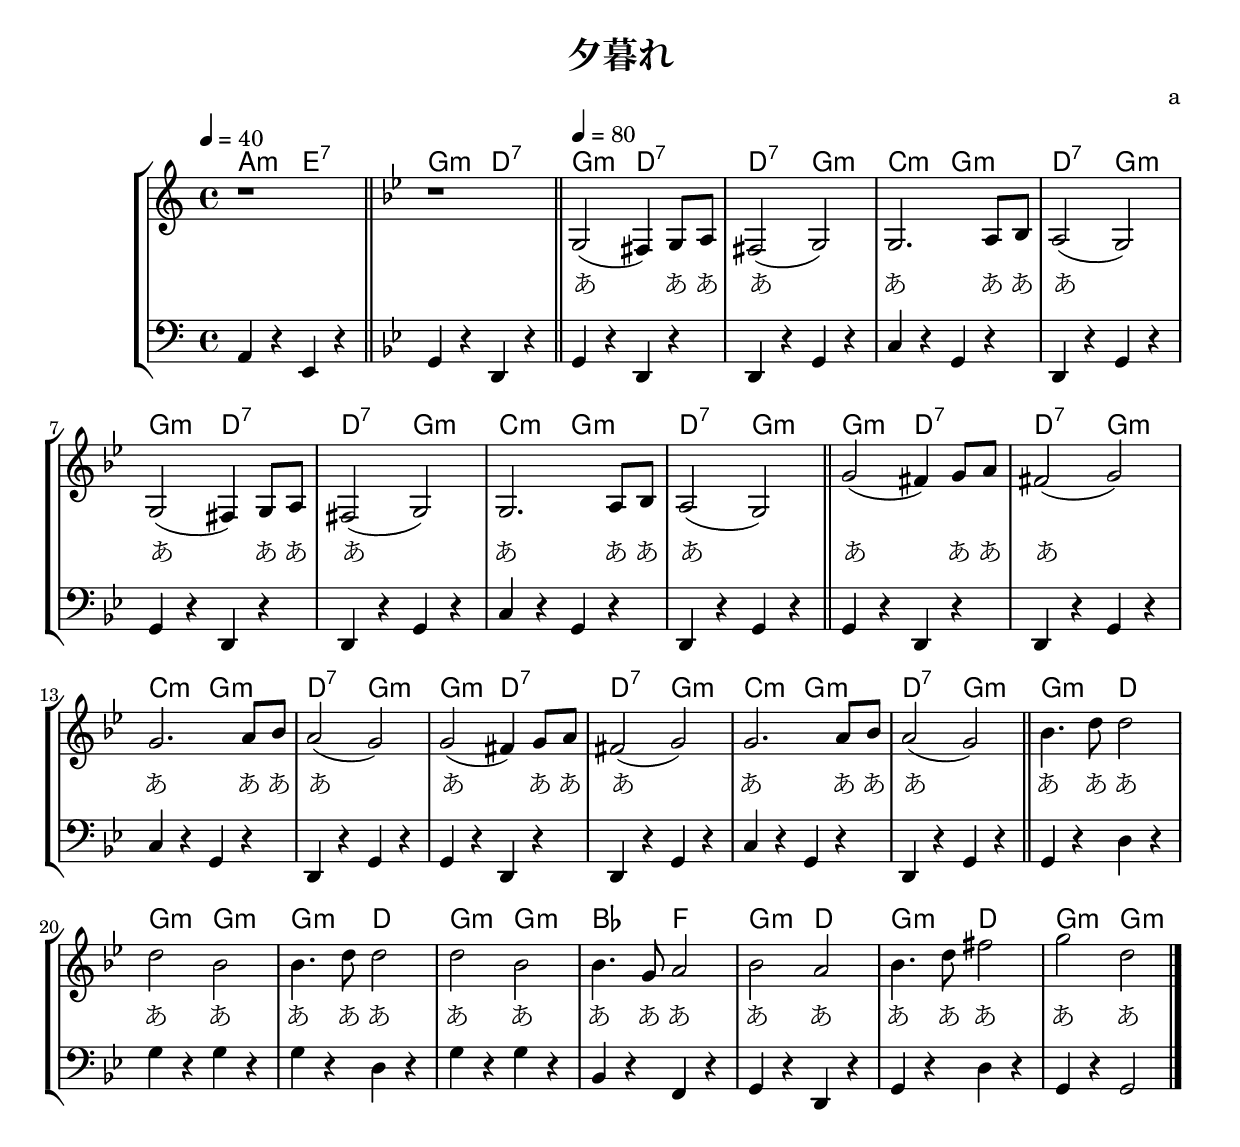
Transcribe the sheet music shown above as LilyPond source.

\version "2.12.1"

\header {
	title = \markup {夕暮れ}
	composer = \markup \center-column {a}
}

harmony = \chordmode {
	a2:m e:7 

	g:m d:7 

	g:m d:7 d:7 g:m c:m g:m d:7 g:m g:m d:7 d:7 g:m c:m g:m d:7 g:m 

	g:m d:7 d:7 g:m c:m g:m d:7 g:m g:m d:7 d:7 g:m c:m g:m d:7 g:m 

	g:m d g:m g:m g:m d g:m g:m bes f g:m d g:m d g:m g:m 
}

melody = {
	\key c \major
	\tempo 4 = 40
	r1   
	\key bes \major
	r1   
	\set Staff.midiInstrument = #"Acoustic Guitar (nylon)"
		\tempo 4 = 80
 g2  (fis4)  g8  a8 
	fis2  (g2) 
	g2.  a8  bes8 
	a2  (g2) 
	g2  (fis4)  g8  a8 
	fis2  (g2) 
	g2.  a8  bes8 
	a2  (g2)
	\set Staff.midiInstrument = #"Acoustic Guitar (nylon)"
	 g'2  (fis'4)  g'8  a'8 
	fis'2  (g'2) 
	g'2.  a'8  bes'8 
	a'2  (g'2) 
	g'2  (fis'4)  g'8  a'8 
	fis'2  (g'2) 
	g'2.  a'8  bes'8 
	a'2  (g'2)
	\set Staff.midiInstrument = #"Acoustic Guitar (nylon)"
	 bes'4.  d''8  d''2 
	d''2  bes'2 
	bes'4.  d''8  d''2 
	d''2  bes'2 
	bes'4.  g'8  a'2 
	bes'2  a'2 
	bes'4.  d''8  fis''2 
	g''2  d''2
	\bar "|."
}

words = \lyricmode {
	
	
	あ  あ  あ  あ  あ  あ  あ  あ  あ  あ  あ  あ  あ  あ  あ  あ  
	あ  あ  あ  あ  あ  あ  あ  あ  あ  あ  あ  あ  あ  あ  あ  あ  
	あ  あ  あ  あ  あ  あ  あ  あ  あ  あ  あ  あ  あ  あ  あ  あ  あ  あ  あ  あ  
}

tempochange = {
	\tempo 4 = 40
	r1 \bar "||"
	\tempo 4 = 40
	r1 \bar "||"
	\tempo 4 = 80
	r1 | r1 | r1 | r1 | r1 | r1 | r1 | r1 \bar "||"
	\tempo 4 = 80
	r1 | r1 | r1 | r1 | r1 | r1 | r1 | r1 \bar "||"
	\tempo 4 = 80
	r1 | r1 | r1 | r1 | r1 | r1 | r1 | r1 \bar "|."
}

mainacc = {
	\clef bass
	\set Staff.midiInstrument = #"Acoustic Bass"
	\key c \major
	\tempo 4 = 40
	a,4 r4
	e,4 r4
	\bar "||"

	\set Staff.midiInstrument = #"Acoustic Bass"
	\key bes \major
	g,4 r4
	d,4 r4
	\bar "||"

	\set Staff.midiInstrument = #"Acoustic Bass"
	\tempo 4 = 80
	g,4 r4
	d,4 r4
	d,4 r4
	g,4 r4
	c4 r4
	g,4 r4
	d,4 r4
	g,4 r4
	g,4 r4
	d,4 r4
	d,4 r4
	g,4 r4
	c4 r4
	g,4 r4
	d,4 r4
	g,4 r4
	\bar "||"

	\set Staff.midiInstrument = #"Acoustic Bass"
	g,4 r4
	d,4 r4
	d,4 r4
	g,4 r4
	c4 r4
	g,4 r4
	d,4 r4
	g,4 r4
	g,4 r4
	d,4 r4
	d,4 r4
	g,4 r4
	c4 r4
	g,4 r4
	d,4 r4
	g,4 r4
	\bar "||"

	\set Staff.midiInstrument = #"Acoustic Bass"
	g,4 r4
	d4 r4
	g4 r4
	g4 r4
	g4 r4
	d4 r4
	g4 r4
	g4 r4
	bes,4 r4
	f,4 r4
	g,4 r4
	d,4 r4
	g,4 r4
	d4 r4
	g,4 r4
	g,2
	\bar "|."
}

subacc = {
	\clef bass
	\set Staff.midiInstrument = #"Acoustic Guitar (nylon)"
	\key c \major
	\tempo 4 = 40
	a,8 c <e a> c
	e,8 d <gis b> d
	\bar "||"

	\set Staff.midiInstrument = #"Acoustic Guitar (nylon)"
	\key bes \major
	g,8 bes, <d g> bes,
	d,8 c <fis a> c
	\bar "||"

	\set Staff.midiInstrument = #"Acoustic grand"
	\tempo 4 = 80
	r2
	r2
	r2
	r2
	r2
	r2
	r2
	r2
	r2
	r2
	r2
	r2
	r2
	r2
	r2
	r2
	\bar "||"

	\set Staff.midiInstrument = #"Acoustic grand"
	r2
	r2
	r2
	r2
	r2
	r2
	r2
	r2
	r2
	r2
	r2
	r2
	r2
	r2
	r2
	r2
	\bar "||"

	\set Staff.midiInstrument = #"Acoustic grand"
	r2
	r2
	r2
	r2
	r2
	r2
	r2
	r2
	r2
	r2
	r2
	r2
	r2
	r2
	r2
	r2
	\bar "|."
}

percA = {
	\drummode {
	r2 r8 hho4 hho8  \bar "||"
	r2 r8 hho4 hho8  \bar "||"
	r1  |r1  |r1  |r1  |r1  |r1  |r1  |r2 r8 hho4 hho8  \bar "||"
	r1  |r1  |r1  |r1  |r1  |r1  |r1  |r2 r8 hho4 hho8  \bar "||"
	r1  |r1  |r1  |r1  |r1  |r1  |r1  |r2 r8 hho4 hho8  \bar "|."
	}
}

percB = {
	\drummode {
	hhp4 hhp4 hhp4 hhp4  \bar "||"
	hhp4 hhp4 hhp4 hhp4  \bar "||"
	r4. hhp2 hhp8  |r4. hhp2 hhp8  |r4. hhp2 hhp8  |r4. hhp2 hhp8  |r4. hhp2 hhp8  |r4. hhp2 hhp8  |r4. hhp2 hhp8  |hhp4 hhp4 hhp4 hhp4  \bar "||"
	r4. hhp2 hhp8  |r4. hhp2 hhp8  |r4. hhp2 hhp8  |r4. hhp2 hhp8  |r4. hhp2 hhp8  |r4. hhp2 hhp8  |r4. hhp2 hhp8  |hhp4 hhp4 hhp4 hhp4  \bar "||"
	r4. hhp2 hhp8  |r4. hhp2 hhp8  |r4. hhp2 hhp8  |r4. hhp2 hhp8  |r4. hhp2 hhp8  |r4. hhp2 hhp8  |r4. hhp2 hhp8  |hhp4 hhp4 hhp4 hhp4  \bar "|."
	}
}

percC = {
	\drummode {
	r4. hh2 r8  \bar "||"
	r4. hh2 r8  \bar "||"
	hh4 hh4 hh4 hh4  |hh4 hh4 hh4 hh4  |hh4 hh4 hh4 hh4  |hh4 hh4 hh4 hh4  |hh4 hh4 hh4 hh4  |hh4 hh4 hh4 hh4  |hh4 hh4 hh4 hh4  |r4. hh2 r8  \bar "||"
	hh4 hh4 hh4 hh4  |hh4 hh4 hh4 hh4  |hh4 hh4 hh4 hh4  |hh4 hh4 hh4 hh4  |hh4 hh4 hh4 hh4  |hh4 hh4 hh4 hh4  |hh4 hh4 hh4 hh4  |r4. hh2 r8  \bar "||"
	hh4 hh4 hh4 hh4  |hh4 hh4 hh4 hh4  |hh4 hh4 hh4 hh4  |hh4 hh4 hh4 hh4  |hh4 hh4 hh4 hh4  |hh4 hh4 hh4 hh4  |hh4 hh4 hh4 hh4  |r4. hh2 r8  \bar "|."
	}
}

percD = {
	\drummode {
	bd8. bd4. r16 bd4 bd8  \bar "||"
	bd8. bd4. r16 bd4 bd8  \bar "||"
	bd2. r8 bd8  |bd8. bd8. bd2 bd8  |bd2. r8 bd8  |bd8. bd8. bd2 bd8  |bd2. r8 bd8  |bd8. bd8. bd2 bd8  |bd2. r8 bd8  |bd8. bd4. r16 bd4 bd8  \bar "||"
	bd2. r8 bd8  |bd8. bd8. bd2 bd8  |bd2. r8 bd8  |bd8. bd8. bd2 bd8  |bd2. r8 bd8  |bd8. bd8. bd2 bd8  |bd2. r8 bd8  |bd8. bd4. r16 bd4 bd8  \bar "||"
	bd2. r8 bd8  |bd8. bd8. bd2 bd8  |bd2. r8 bd8  |bd8. bd8. bd2 bd8  |bd2. r8 bd8  |bd8. bd8. bd2 bd8  |bd2. r8 bd8  |bd8. bd4. r16 bd4 bd8  \bar "|."
	}
}

\score {
	<<
		\new StaffGroup <<
			\new ChordNames {\harmony}
			\new Voice = "melody" {\melody}
			\new Lyrics \lyricsto "melody" \words
			\new Staff = "mainacc" {\mainacc}
		>>
	>>
	\layout { }
}
